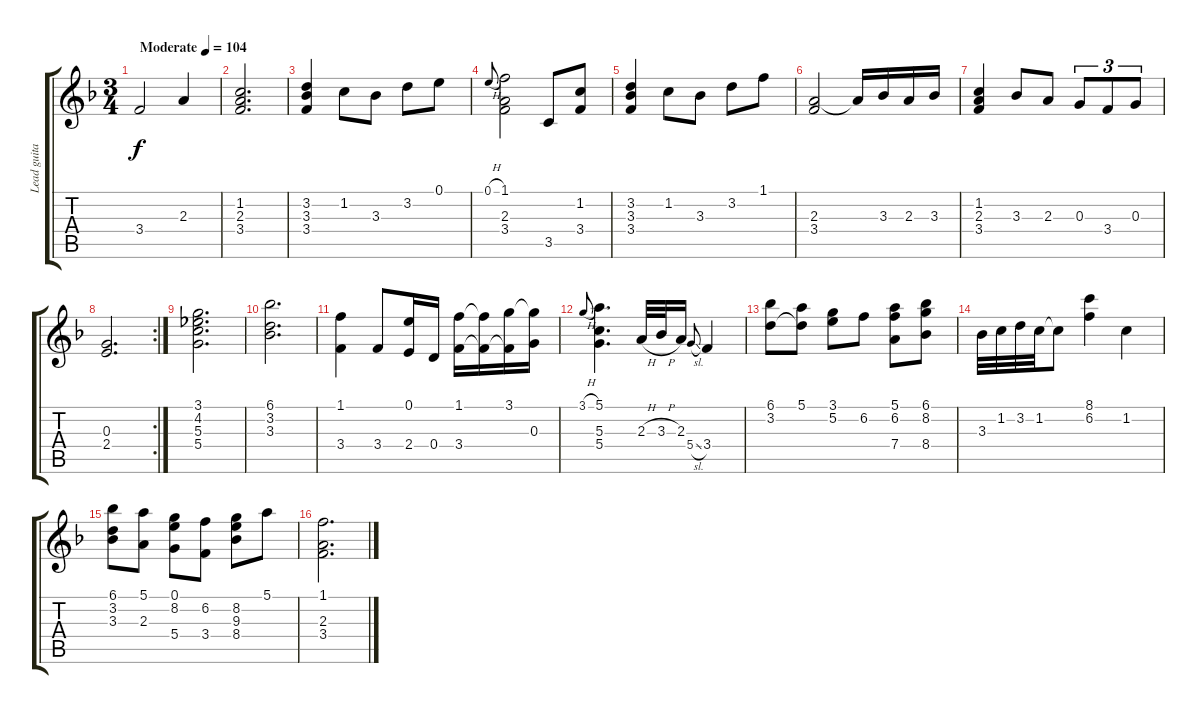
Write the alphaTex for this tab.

\track ("Lead guitar" "Lead guita") {instrument acousticguitarnylon}
\staff {score tabs}
\tuning (E4 B3 G3 D3 A2 E2) {hide}
\ts (3 4)
\tempo (104 "Moderate")
\clef g2
\ks f
3.4.2{dy f instrument acousticguitarnylon} 2.3.4 |
(1.2 2.3 3.4).2{d} |
(3.2 3.3 3.4).4 1.2.8 3.3.8 3.2.8 0.1.8 |
0.1{h}.8{gr onbeat} (1.1 2.3 3.4).2 3.5.8 (1.2 3.4).8 |
(3.2 3.3 3.4).4 1.2.8 3.3.8 3.2.8 1.1.8 |
(2.3 3.4).2 2.3{t}.16 3.3.16 2.3.16 3.3.16 |
(1.2 2.3 3.4).4 3.3.8 2.3.8 0.3.8{tu (3 2)} 3.4.8{tu (3 2)} 0.3.8{tu (3 2)} |
\rc 2
(0.3 2.4).2{d} |
(3.1 4.2 5.3 5.4).2{d} |
(6.1 3.2 3.3).2{d} |
(1.1 3.4).4 3.4.8 (0.1 2.4).16 0.4.16 (1.1 3.4).16 (1.1{t} 3.4{t}).16 (3.1 3.4{t}).16 (3.1{t} 0.3).16 |
3.1{h}.8{gr onbeat} (5.1 5.3 5.4).4{d} 2.3{h}.32 3.3{h}.32 2.3.16 5.4{sl}.8{gr onbeat} 3.4.4 |
(6.1 3.2).8 (5.1 3.2{t}).8 (3.1 5.2).8 6.2.8 (5.1 6.2 7.4).8 (6.1 8.2 8.4).8 |
3.3.32 1.2.32 3.2.32 1.2.32 1.2{t}.8 (8.1 6.2).4 1.2.4 |
(6.1 3.2 3.3).8 (5.1 2.3).8 (0.1 8.2 5.4).8 (6.2 3.4).8 (8.2 9.3 8.4).8 5.1.8 |
(1.1 2.3 3.4).2{d}
